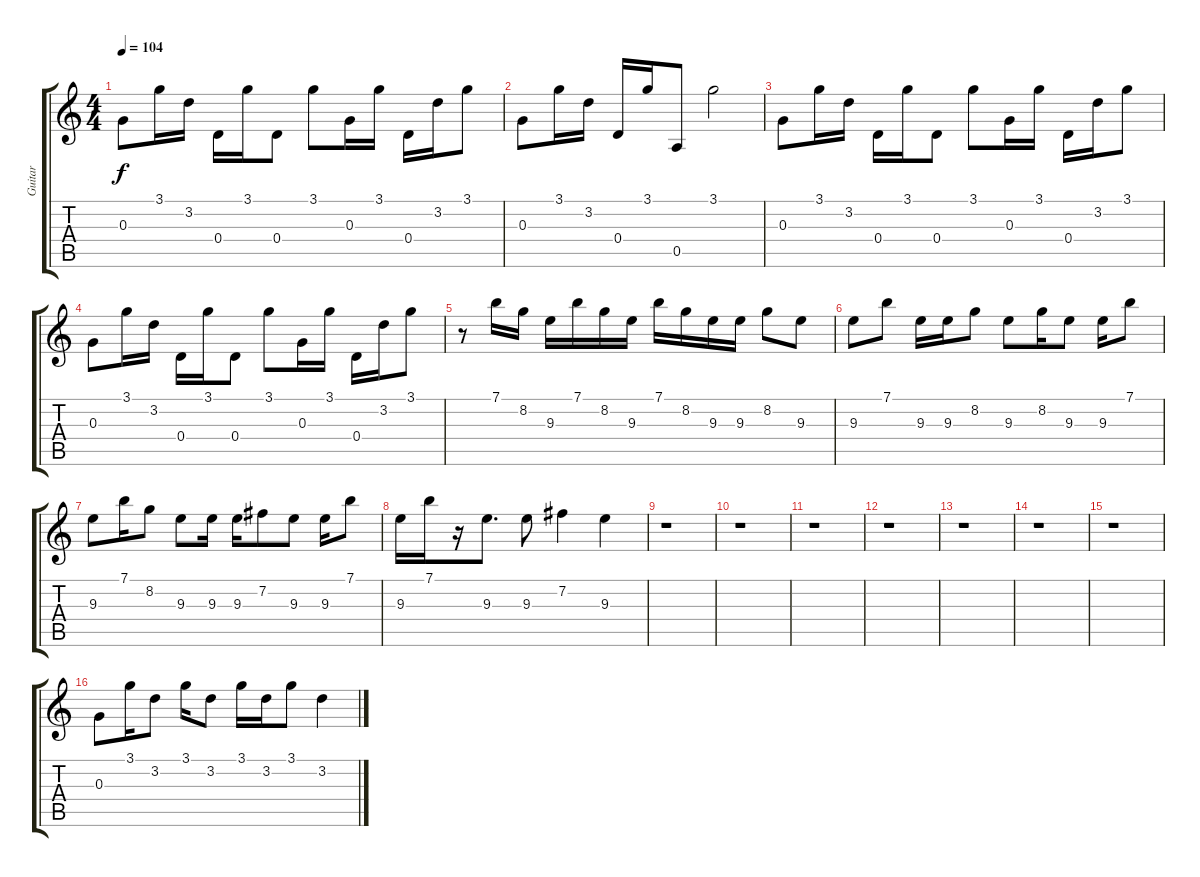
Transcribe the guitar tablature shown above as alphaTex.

\track ("Guitar" "Guitar") {instrument electricguitarjazz}
\staff {score tabs}
\tuning (E4 B3 G3 D3 A2 E2) {hide}
\ts (4 4)
\tempo 104
\clef g2
\ks c
0.3.8{dy f} 3.1.16 3.2.16 0.4.16 3.1.16 0.4.8 3.1.8 0.3.16 3.1.16 0.4.16 3.2.16 3.1.8 |
0.3.8 3.1.16 3.2.16 0.4.16 3.1.16 0.5.8 3.1.2 |
0.3.8 3.1.16 3.2.16 0.4.16 3.1.16 0.4.8 3.1.8 0.3.16 3.1.16 0.4.16 3.2.16 3.1.8 |
0.3.8 3.1.16 3.2.16 0.4.16 3.1.16 0.4.8 3.1.8 0.3.16 3.1.16 0.4.16 3.2.16 3.1.8 |
r.8 7.1.16 8.2.16 9.3.16 7.1.16 8.2.16 9.3.16 7.1.16 8.2.16 9.3.16 9.3.16 8.2.8 9.3.8 |
9.3.8 7.1.8 9.3.16 9.3.16 8.2.8 9.3.8 8.2.16 9.3.8 9.3.16 7.1.8 |
9.3.8 7.1.16 8.2.8 9.3.8 9.3.16 9.3.16 7.2.8 9.3.8 9.3.16 7.1.8 |
9.3.16 7.1.16 r.16 9.3.8{d} 9.3.8 7.2.4 9.3.4 |
r.1 |
r.1 |
r.1 |
r.1 |
r.1 |
r.1 |
r.1 |
0.3.8 3.1.16 3.2.8 3.1.16 3.2.8 3.1.16 3.2.16 3.1.8 3.2.4
